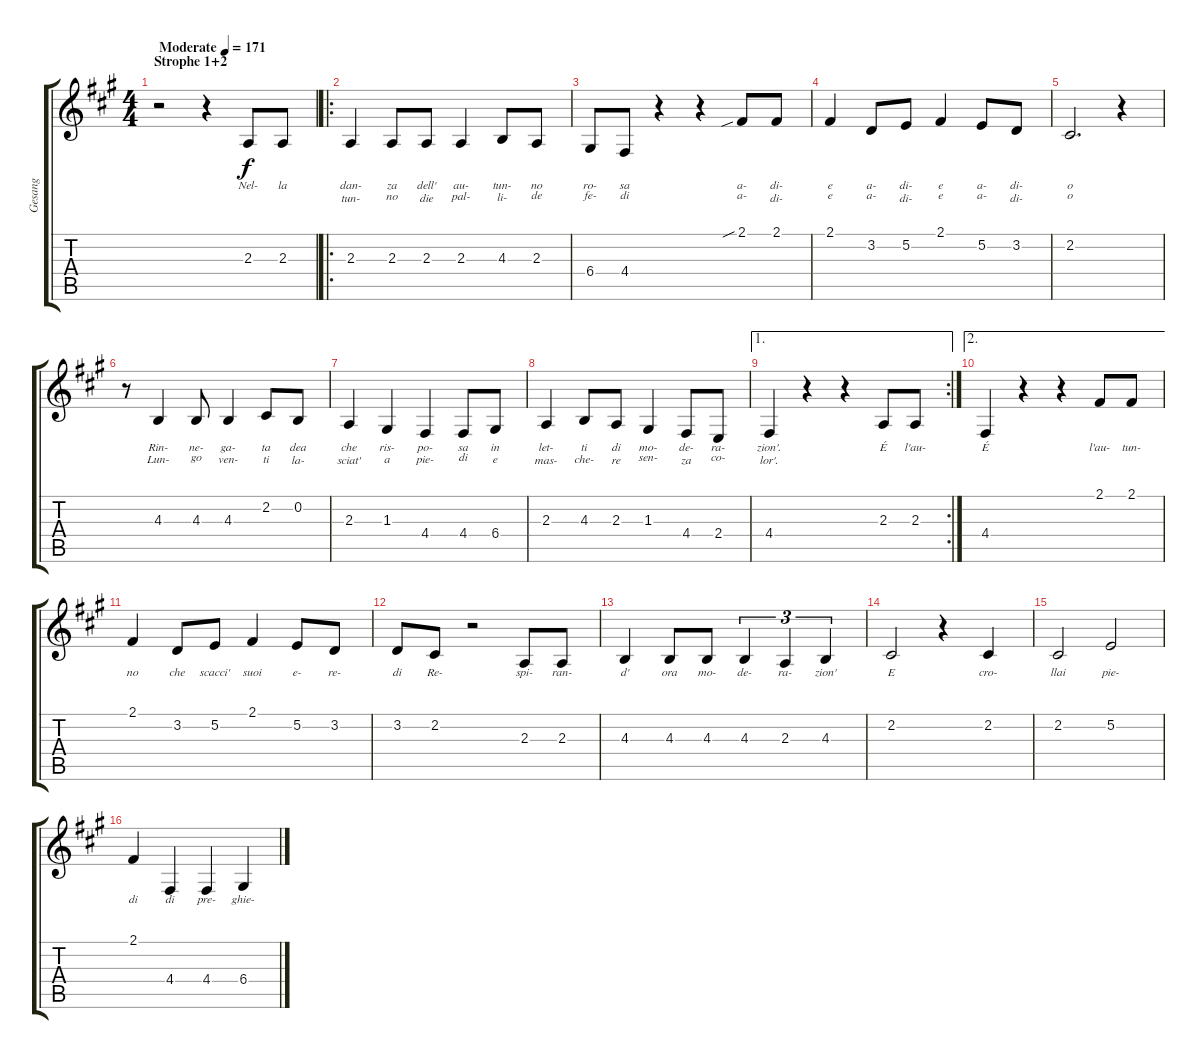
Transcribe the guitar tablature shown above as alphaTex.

\track ("Gesang" "Gesang") {instrument tenorsax}
\staff {score tabs}
\tuning (E4 B3 G3 D3 A2 E2) {hide}
\ts (4 4)
\section ("" "Strophe 1+2")
\tempo (171 "Moderate")
\clef g2
\ks f#minor
r.2{dy f instrument tenorsax} r.4 2.3.8{lyrics (0 "Nel-") lyrics (1 "") lyrics (2 "") lyrics (3 "") lyrics (4 "")} 2.3.8{lyrics (0 "la") lyrics (1 "") lyrics (2 "") lyrics (3 "") lyrics (4 "")} |
\ro
2.3.4{lyrics (0 "dan-") lyrics (1 "tun-") lyrics (2 "") lyrics (3 "") lyrics (4 "")} 2.3.8{lyrics (0 "za") lyrics (1 "no") lyrics (2 "") lyrics (3 "") lyrics (4 "")} 2.3.8{lyrics (0 "dell'") lyrics (1 "die") lyrics (2 "") lyrics (3 "") lyrics (4 "")} 2.3.4{lyrics (0 "au-") lyrics (1 "pal-") lyrics (2 "") lyrics (3 "") lyrics (4 "")} 4.3.8{lyrics (0 "tun-") lyrics (1 "li-") lyrics (2 "") lyrics (3 "") lyrics (4 "")} 2.3.8{lyrics (0 "no") lyrics (1 "de") lyrics (2 "") lyrics (3 "") lyrics (4 "")} |
6.4.8{lyrics (0 "ro-") lyrics (1 "fe-") lyrics (2 "") lyrics (3 "") lyrics (4 "")} 4.4.8{lyrics (0 "sa") lyrics (1 "di") lyrics (2 "") lyrics (3 "") lyrics (4 "")} r.4 r.4 2.1{sib}.8{lyrics (0 "a-") lyrics (1 "a-") lyrics (2 "") lyrics (3 "") lyrics (4 "")} 2.1.8{lyrics (0 "di-") lyrics (1 "di-") lyrics (2 "") lyrics (3 "") lyrics (4 "")} |
2.1.4{lyrics (0 "e") lyrics (1 "e") lyrics (2 "") lyrics (3 "") lyrics (4 "")} 3.2.8{lyrics (0 "a-") lyrics (1 "a-") lyrics (2 "") lyrics (3 "") lyrics (4 "")} 5.2.8{lyrics (0 "di-") lyrics (1 "di-") lyrics (2 "") lyrics (3 "") lyrics (4 "")} 2.1.4{lyrics (0 "e") lyrics (1 "e") lyrics (2 "") lyrics (3 "") lyrics (4 "")} 5.2.8{lyrics (0 "a-") lyrics (1 "a-") lyrics (2 "") lyrics (3 "") lyrics (4 "")} 3.2.8{lyrics (0 "di-") lyrics (1 "di-") lyrics (2 "") lyrics (3 "") lyrics (4 "")} |
2.2.2{d lyrics (0 "o") lyrics (1 "o") lyrics (2 "") lyrics (3 "") lyrics (4 "")} r.4 |
r.8 4.3.4{lyrics (0 "Rin-") lyrics (1 "Lun-") lyrics (2 "") lyrics (3 "") lyrics (4 "")} 4.3.8{lyrics (0 "ne-") lyrics (1 "go") lyrics (2 "") lyrics (3 "") lyrics (4 "")} 4.3.4{lyrics (0 "ga-") lyrics (1 "ven-") lyrics (2 "") lyrics (3 "") lyrics (4 "")} 2.2.8{lyrics (0 "ta") lyrics (1 "ti") lyrics (2 "") lyrics (3 "") lyrics (4 "")} 0.2.8{lyrics (0 "dea") lyrics (1 "la-") lyrics (2 "") lyrics (3 "") lyrics (4 "")} |
2.3.4{lyrics (0 "che") lyrics (1 "sciat'") lyrics (2 "") lyrics (3 "") lyrics (4 "")} 1.3.4{lyrics (0 "ris-") lyrics (1 "a") lyrics (2 "") lyrics (3 "") lyrics (4 "")} 4.4.4{lyrics (0 "po-") lyrics (1 "pie-") lyrics (2 "") lyrics (3 "") lyrics (4 "")} 4.4.8{lyrics (0 "sa") lyrics (1 "di") lyrics (2 "") lyrics (3 "") lyrics (4 "")} 6.4.8{lyrics (0 "in") lyrics (1 "e") lyrics (2 "") lyrics (3 "") lyrics (4 "")} |
2.3.4{lyrics (0 "let-") lyrics (1 "mas-") lyrics (2 "") lyrics (3 "") lyrics (4 "")} 4.3.8{lyrics (0 "ti") lyrics (1 "che-") lyrics (2 "") lyrics (3 "") lyrics (4 "")} 2.3.8{lyrics (0 "di") lyrics (1 "re") lyrics (2 "") lyrics (3 "") lyrics (4 "")} 1.3.4{lyrics (0 "mo-") lyrics (1 "sen-") lyrics (2 "") lyrics (3 "") lyrics (4 "")} 4.4.8{lyrics (0 "de-") lyrics (1 "za") lyrics (2 "") lyrics (3 "") lyrics (4 "")} 2.4.8{lyrics (0 "ra-") lyrics (1 "co-") lyrics (2 "") lyrics (3 "") lyrics (4 "")} |
\ae 1
\rc 2
4.4.4{lyrics (0 "zion'.") lyrics (1 "lor'.") lyrics (2 "") lyrics (3 "") lyrics (4 "")} r.4 r.4 2.3.8{lyrics (0 "É") lyrics (1 "") lyrics (2 "") lyrics (3 "") lyrics (4 "")} 2.3.8{lyrics (0 "l'au-") lyrics (1 "") lyrics (2 "") lyrics (3 "") lyrics (4 "")} |
\ae 2
4.4.4{lyrics (0 "É") lyrics (1 "") lyrics (2 "") lyrics (3 "") lyrics (4 "")} r.4 r.4 2.1.8{lyrics (0 "l'au-") lyrics (1 "") lyrics (2 "") lyrics (3 "") lyrics (4 "")} 2.1.8{lyrics (0 "tun-") lyrics (1 "") lyrics (2 "") lyrics (3 "") lyrics (4 "")} |
2.1.4{lyrics (0 "no") lyrics (1 "") lyrics (2 "") lyrics (3 "") lyrics (4 "")} 3.2.8{lyrics (0 "che") lyrics (1 "") lyrics (2 "") lyrics (3 "") lyrics (4 "")} 5.2.8{lyrics (0 "scacci'") lyrics (1 "") lyrics (2 "") lyrics (3 "") lyrics (4 "")} 2.1.4{lyrics (0 "suoi") lyrics (1 "") lyrics (2 "") lyrics (3 "") lyrics (4 "")} 5.2.8{lyrics (0 "e-") lyrics (1 "") lyrics (2 "") lyrics (3 "") lyrics (4 "")} 3.2.8{lyrics (0 "re-") lyrics (1 "") lyrics (2 "") lyrics (3 "") lyrics (4 "")} |
3.2.8{lyrics (0 "di") lyrics (1 "") lyrics (2 "") lyrics (3 "") lyrics (4 "")} 2.2.8{lyrics (0 "Re-") lyrics (1 "") lyrics (2 "") lyrics (3 "") lyrics (4 "")} r.2 2.3.8{lyrics (0 "spi-") lyrics (1 "") lyrics (2 "") lyrics (3 "") lyrics (4 "")} 2.3.8{lyrics (0 "ran-") lyrics (1 "") lyrics (2 "") lyrics (3 "") lyrics (4 "")} |
4.3.4{lyrics (0 "d'") lyrics (1 "") lyrics (2 "") lyrics (3 "") lyrics (4 "")} 4.3.8{lyrics (0 "ora") lyrics (1 "") lyrics (2 "") lyrics (3 "") lyrics (4 "")} 4.3.8{lyrics (0 "mo-") lyrics (1 "") lyrics (2 "") lyrics (3 "") lyrics (4 "")} 4.3.4{tu (3 2) lyrics (0 "de-") lyrics (1 "") lyrics (2 "") lyrics (3 "") lyrics (4 "")} 2.3.4{tu (3 2) lyrics (0 "ra-") lyrics (1 "") lyrics (2 "") lyrics (3 "") lyrics (4 "")} 4.3.4{tu (3 2) lyrics (0 "zion'") lyrics (1 "") lyrics (2 "") lyrics (3 "") lyrics (4 "")} |
2.2.2{lyrics (0 "E") lyrics (1 "") lyrics (2 "") lyrics (3 "") lyrics (4 "")} r.4 2.2.4{lyrics (0 "cro-") lyrics (1 "") lyrics (2 "") lyrics (3 "") lyrics (4 "")} |
2.2.2{lyrics (0 "llai") lyrics (1 "") lyrics (2 "") lyrics (3 "") lyrics (4 "")} 5.2.2{lyrics (0 "pie-") lyrics (1 "") lyrics (2 "") lyrics (3 "") lyrics (4 "")} |
2.1.4{lyrics (0 "di") lyrics (1 "") lyrics (2 "") lyrics (3 "") lyrics (4 "")} 4.4.4{lyrics (0 "di") lyrics (1 "") lyrics (2 "") lyrics (3 "") lyrics (4 "")} 4.4.4{lyrics (0 "pre-") lyrics (1 "") lyrics (2 "") lyrics (3 "") lyrics (4 "")} 6.4.4{lyrics (0 "ghie-") lyrics (1 "") lyrics (2 "") lyrics (3 "") lyrics (4 "")}
